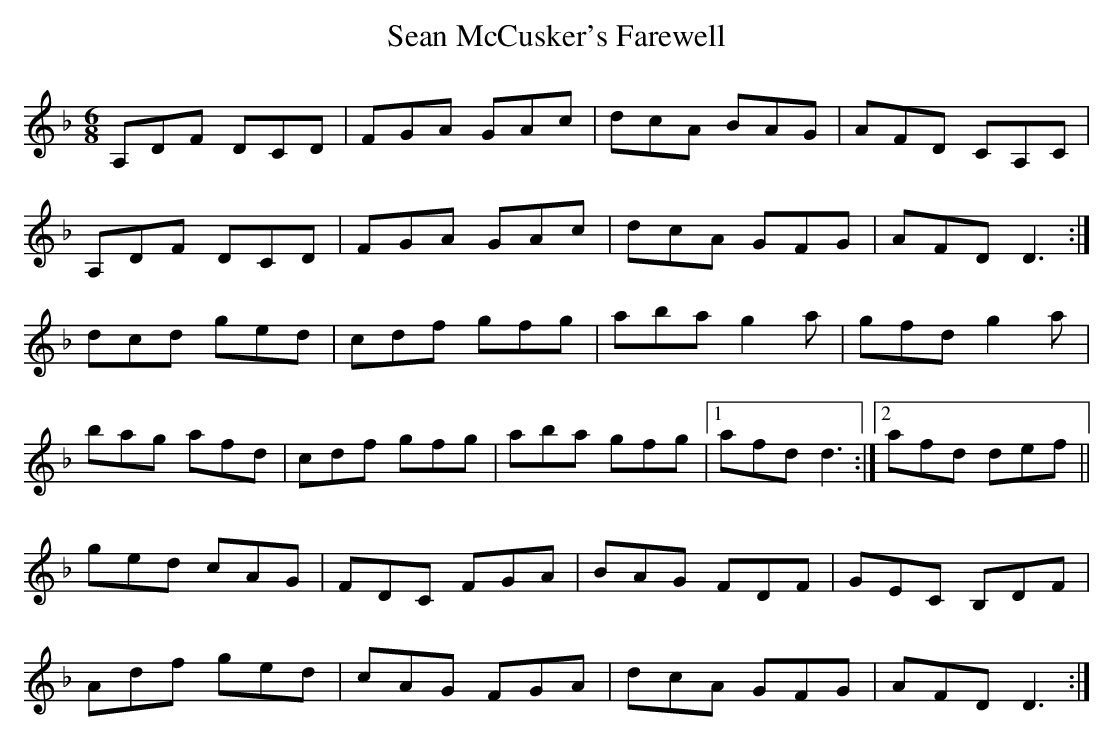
X:1
T: Sean McCusker's Farewell
M: 6/8
L: 1/8
K: Dmin
A,DF DCD | FGA GAc | dcA BAG | AFD CA,C |
A,DF DCD | FGA GAc | dcA GFG | AFD D3 :|
dcd ged | cdf gfg | aba g2 a | gfd g2 a |
bag afd | cdf gfg | aba gfg |1 afd d3 :|2 afd def ||
ged cAG | FDC FGA | BAG FDF | GEC B,DF |
Adf ged | cAG FGA | dcA GFG | AFD D3 :|
